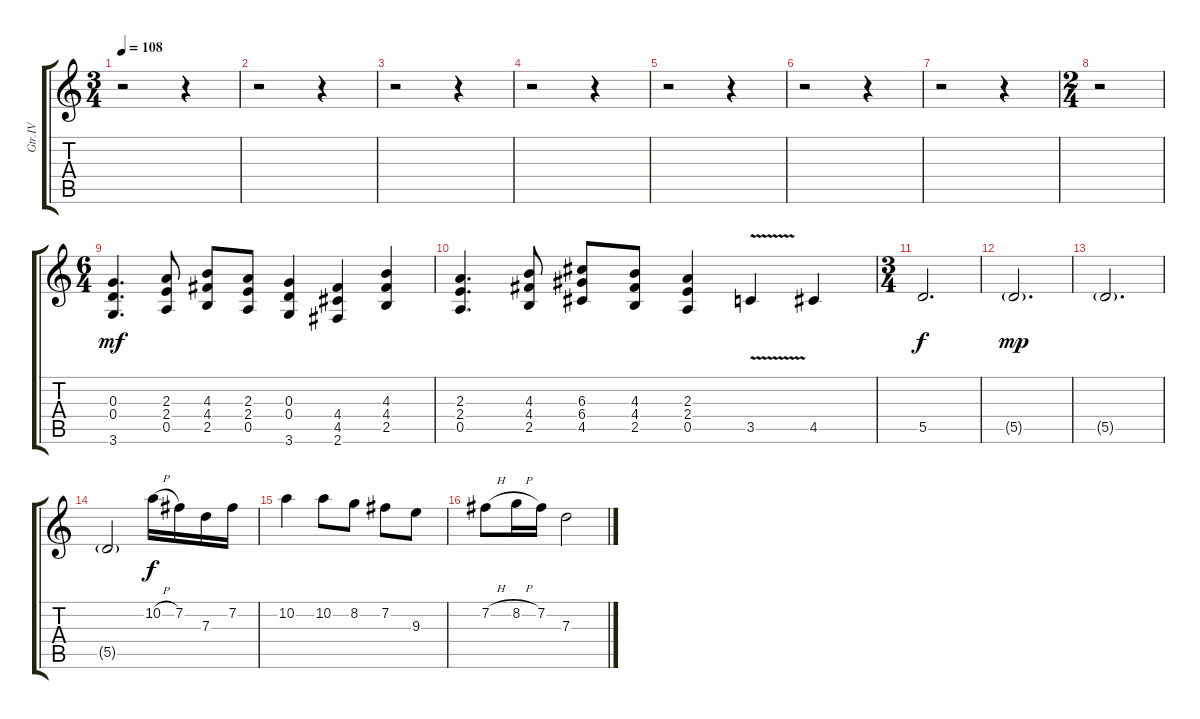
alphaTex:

\track ("Gtr.IV" "Gtr.IV") {instrument distortionguitar}
\staff {score tabs}
\tuning (E4 B3 G3 D3 A2 E2) {hide}
\ts (3 4)
\tempo 108
\clef g2
\ks c
r.2{dy f} r.4 |
r.2 r.4 |
r.2 r.4 |
r.2 r.4 |
r.2 r.4 |
r.2 r.4 |
r.2 r.4 |
\ts (2 4)
r.2 |
\ts (6 4)
(0.3 0.4 3.6).4{d dy mf} (2.3 2.4 0.5).8 (4.3 4.4 2.5).8 (2.3 2.4 0.5).8 (0.3 0.4 3.6).4 (4.4 4.5 2.6).4 (4.3 4.4 2.5).4 |
(2.3 2.4 0.5).4{d} (4.3 4.4 2.5).8 (6.3 6.4 4.5).8 (4.3 4.4 2.5).8 (2.3 2.4 0.5).4 3.5{v}.4 4.5.4 |
\ts (3 4)
5.5.2{d dy f} |
5.5{g}.2{d dy mp} |
5.5{g}.2{d} |
5.5{g}.2{volume 0} 10.2{h}.16{dy f volume 16 instrument distortionguitar} 7.2.16 7.3.16 7.2.16 |
10.2.4 10.2.8 8.2.8 7.2.8 9.3.8 |
7.2{h}.8 8.2{h}.16 7.2.16 7.3.2
